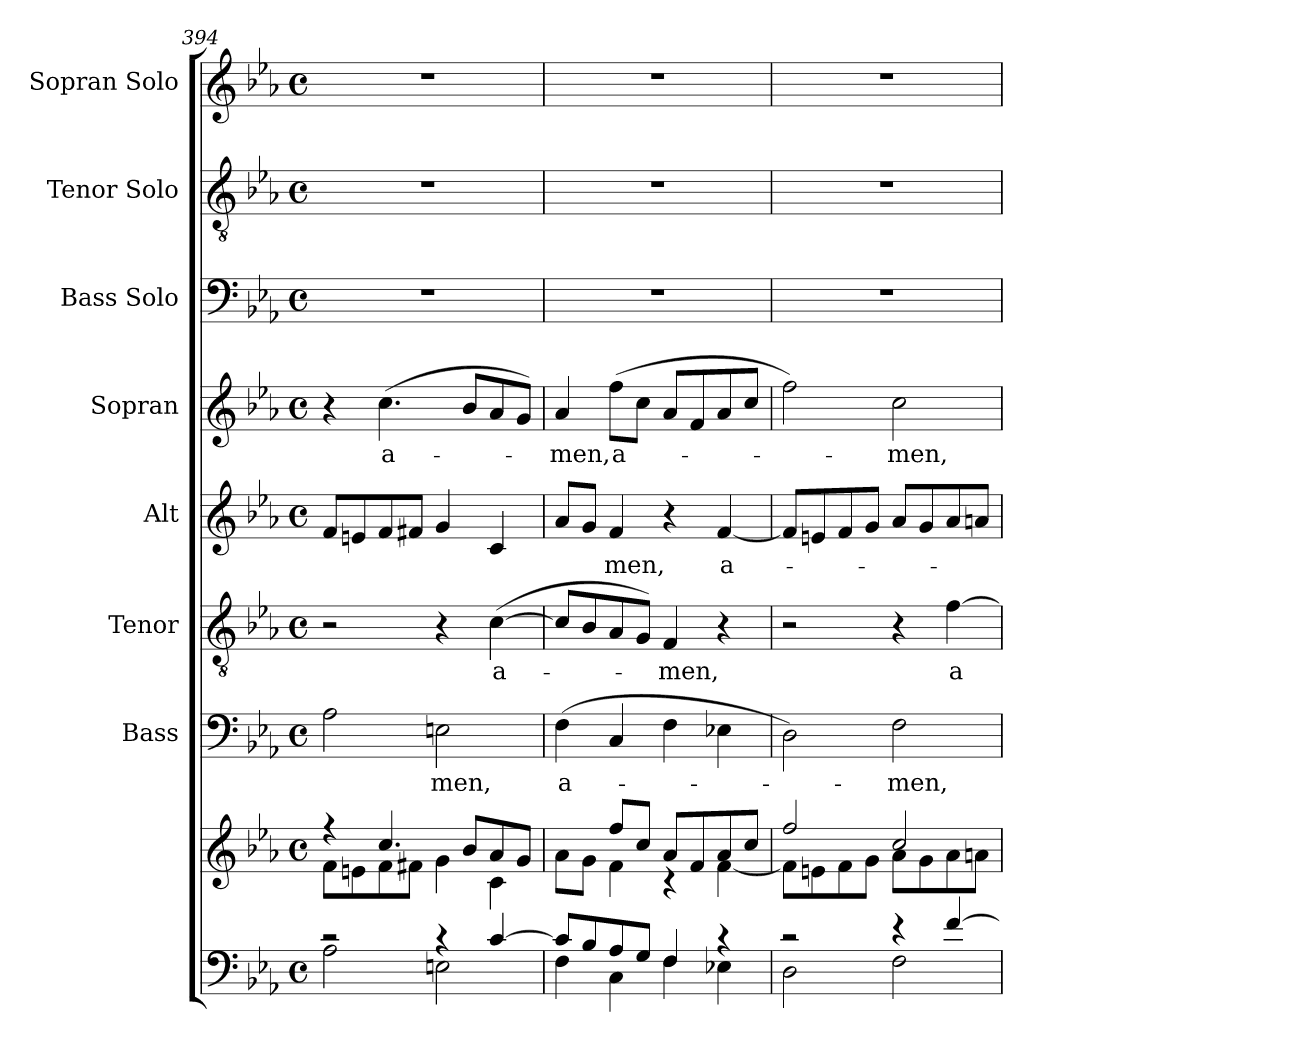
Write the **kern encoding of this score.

**kern	**kern	**kern	**text	**kern	**text	**kern	**text	**kern	**text	**kern	**kern	**kern
*part8	*part8	*part7	*part7	*part6	*part6	*part5	*part5	*part4	*part4	*part3	*part2	*part1
*staff9	*staff8	*staff7	*staff7	*staff6	*staff6	*staff5	*staff5	*staff4	*staff4	*staff3	*staff2	*staff1
*	*	*I"Bass	*	*I"Tenor	*	*I"Alt	*	*I"Sopran	*	*I"Bass Solo	*I"Tenor Solo	*I"Sopran Solo
*	*	*I'B.	*	*I'T.	*	*I'A.	*	*I'S.	*	*I'B. Solo	*I'T. Solo	*I'S. Solo
*clefF4	*clefG2	*clefF4	*	*clefGv2	*	*clefG2	*	*clefG2	*	*clefF4	*clefGv2	*clefG2
*k[b-e-a-]	*k[b-e-a-]	*k[b-e-a-]	*	*k[b-e-a-]	*	*k[b-e-a-]	*	*k[b-e-a-]	*	*k[b-e-a-]	*k[b-e-a-]	*k[b-e-a-]
*E-:	*E-:	*E-:	*	*E-:	*	*E-:	*	*E-:	*	*E-:	*E-:	*E-:
*M4/4	*M4/4	*M4/4	*	*M4/4	*	*M4/4	*	*M4/4	*	*M4/4	*M4/4	*M4/4
*met(c)	*met(c)	*met(c)	*	*met(c)	*	*met(c)	*	*met(c)	*	*met(c)	*met(c)	*met(c)
=394	=394	=394	=394	=394	=394	=394	=394	=394	=394	=394	=394	=394
*^	*^	*	*	*	*	*	*	*	*	*	*	*
2rc	2A-\	4rff	8f\L	2A-\	.	2r	.	8f/L	.	4r	.	1r	1r	1r
.	.	.	8en\	.	.	.	.	8en/	.	.	.	.	.	.
!	!	!	!	!	!	!	!	!	!	!	!LO:LY:b	!	!	!
.	.	4.cc/	8f\	.	.	.	.	8f/	.	(>4.cc\	a-	.	.	.
.	.	.	8f#X\J	.	.	.	.	8f#X/J	.	.	.	.	.	.
!	!	!	!	!	!LO:LY:b	!	!	!	!	!	!	!	!	!
4rc	2En\	.	4g\	2En\	-men,	4r	.	4g/	.	.	.	.	.	.
.	.	8b-/L	.	.	.	.	.	.	.	8b-/L	.	.	.	.
!	!	!	!	!	!	!	!LO:LY:b	!	!	!	!	!	!	!
[>4c/	.	8a-/	4c\	.	.	(>[4c\	a-	4c/	.	8a-/	.	.	.	.
.	.	8g/J	.	.	.	.	.	.	.	8g/J)	.	.	.	.
=395	=395	=395	=395	=395	=395	=395	=395	=395	=395	=395	=395	=395	=395	=395
!	!	!	!	!	!LO:LY:b	!	!	!	!	!	!LO:LY:b	!	!	!
8c/L]	4F\	4ryy	8a-\L	(>4F\	a-	8c/L]	.	8a-/L	.	4a-/	-men,	1r	1r	1r
8B-/	.	.	8g\J	.	.	8B-/	.	8g/J	.	.	.	.	.	.
!	!	!	!	!	!	!	!	!	!LO:LY:b	!	!LO:LY:b	!	!	!
8A-/	4C\	8ff/L	4f\	4C/	.	8A-/	.	4f/	-men,	(>8ff\L	a-	.	.	.
8G/J	.	8cc/J	.	.	.	8G/J)	.	.	.	8cc\J	.	.	.	.
!	!	!	!	!	!	!	!LO:LY:b	!	!	!	!	!	!	!
4F/	4F\	8a-/L	4rc	4F\	.	4F/	-men,	4r	.	8a-/L	.	.	.	.
.	.	8f/	.	.	.	.	.	.	.	8f/	.	.	.	.
!	!	!	!	!	!	!	!	!	!LO:LY:b	!	!	!	!	!
4rc	4E-X\	8a-/	[<4f\	4E-X\	.	4r	.	[4f/	a-	8a-/	.	.	.	.
.	.	8cc/J	.	.	.	.	.	.	.	8cc/J	.	.	.	.
!!LO:PB:g=z
=396	=396	=396	=396	=396	=396	=396	=396	=396	=396	=396	=396	=396	=396	=396
2rc	2D\	2ff/	8f\L]	2D\)	.	2r	.	8f/L]	.	2ff\)	.	1r	1r	1r
.	.	.	8en\	.	.	.	.	8en/	.	.	.	.	.	.
.	.	.	8f\	.	.	.	.	8f/	.	.	.	.	.	.
.	.	.	8g\J	.	.	.	.	8g/J	.	.	.	.	.	.
!	!	!	!	!	!LO:LY:b	!	!	!	!	!	!LO:LY:b	!	!	!
4rd	2F\	2cc/	8a-\L	2F\	-men,	4r	.	8a-/L	.	2cc\	-men,	.	.	.
.	.	.	8g\	.	.	.	.	8g/	.	.	.	.	.	.
!	!	!	!	!	!	!	!LO:LY:b	!	!	!	!	!	!	!
[>4f/	.	.	8a-\	.	.	[4f\	a-	8a-/	.	.	.	.	.	.
.	.	.	8an\J	.	.	.	.	8an/J	.	.	.	.	.	.
*v	*v	*	*	*	*	*	*	*	*	*	*	*	*	*
*	*v	*v	*	*	*	*	*	*	*	*	*	*	*
=	=	=	=	=	=	=	=	=	=	=	=	=
*-	*-	*-	*-	*-	*-	*-	*-	*-	*-	*-	*-	*-
